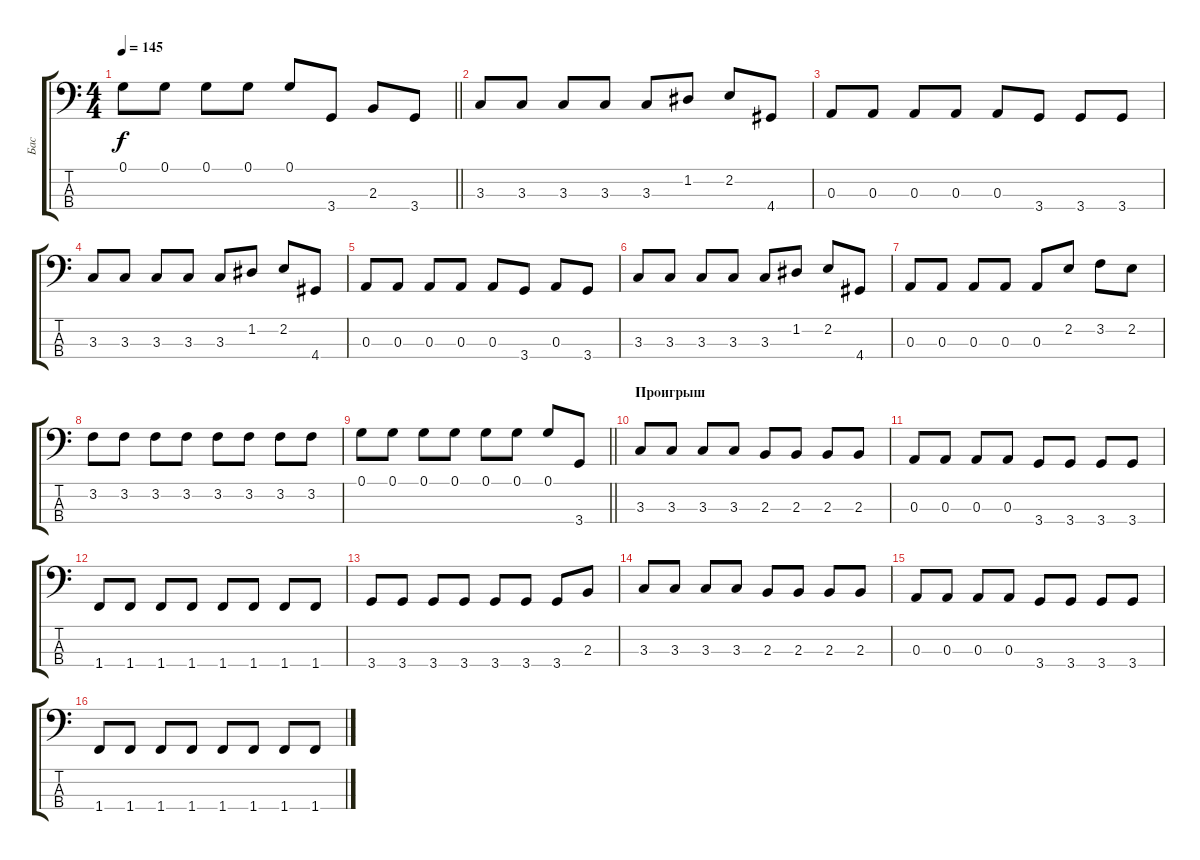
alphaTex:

\track ("Бас" "Бас") {instrument electricbassfinger}
\staff {score tabs}
\tuning (G2 D2 A1 E1) {hide}
\ts (4 4)
\tempo 145
\clef f4
\barLineRight lightlight
\ks c
0.1.8{dy f} 0.1.8 0.1.8 0.1.8 0.1.8 3.4.8 2.3.8 3.4.8 |
3.3.8 3.3.8 3.3.8 3.3.8 3.3.8 1.2.8 2.2.8 4.4.8 |
0.3.8 0.3.8 0.3.8 0.3.8 0.3.8 3.4.8 3.4.8 3.4.8 |
3.3.8 3.3.8 3.3.8 3.3.8 3.3.8 1.2.8 2.2.8 4.4.8 |
0.3.8 0.3.8 0.3.8 0.3.8 0.3.8 3.4.8 0.3.8 3.4.8 |
3.3.8 3.3.8 3.3.8 3.3.8 3.3.8 1.2.8 2.2.8 4.4.8 |
0.3.8 0.3.8 0.3.8 0.3.8 0.3.8 2.2.8 3.2.8 2.2.8 |
3.2.8 3.2.8 3.2.8 3.2.8 3.2.8 3.2.8 3.2.8 3.2.8 |
\barLineRight lightlight
0.1.8 0.1.8 0.1.8 0.1.8 0.1.8 0.1.8 0.1.8 3.4.8 |
\section ("" "Проигрыш")
3.3.8 3.3.8 3.3.8 3.3.8 2.3.8 2.3.8 2.3.8 2.3.8 |
0.3.8 0.3.8 0.3.8 0.3.8 3.4.8 3.4.8 3.4.8 3.4.8 |
1.4.8 1.4.8 1.4.8 1.4.8 1.4.8 1.4.8 1.4.8 1.4.8 |
3.4.8 3.4.8 3.4.8 3.4.8 3.4.8 3.4.8 3.4.8 2.3.8 |
3.3.8 3.3.8 3.3.8 3.3.8 2.3.8 2.3.8 2.3.8 2.3.8 |
0.3.8 0.3.8 0.3.8 0.3.8 3.4.8 3.4.8 3.4.8 3.4.8 |
1.4.8 1.4.8 1.4.8 1.4.8 1.4.8 1.4.8 1.4.8 1.4.8
